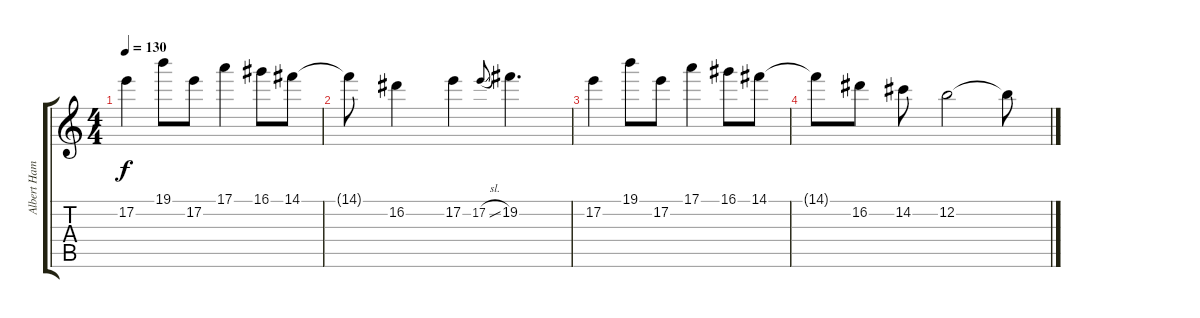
\track ("Albert Hammond Jr." "Albert Ham") {instrument overdrivenguitar}
\staff {score tabs}
\tuning (E4 B3 G3 D3 A2 E2) {hide}
\ts (4 4)
\tempo 130
\clef g2
\ks c
17.2.4{dy f} 19.1.8 17.2.8 17.1.4 16.1.8 14.1.8 |
14.1{t}.8 16.2.4 17.2.4 17.2{sl}.8{gr onbeat} 19.2.4{d} |
17.2.4 19.1.8 17.2.8 17.1.4 16.1.8 14.1.8 |
14.1{t}.8 16.2.8 14.2.8 12.2.2 12.2{t}.8
